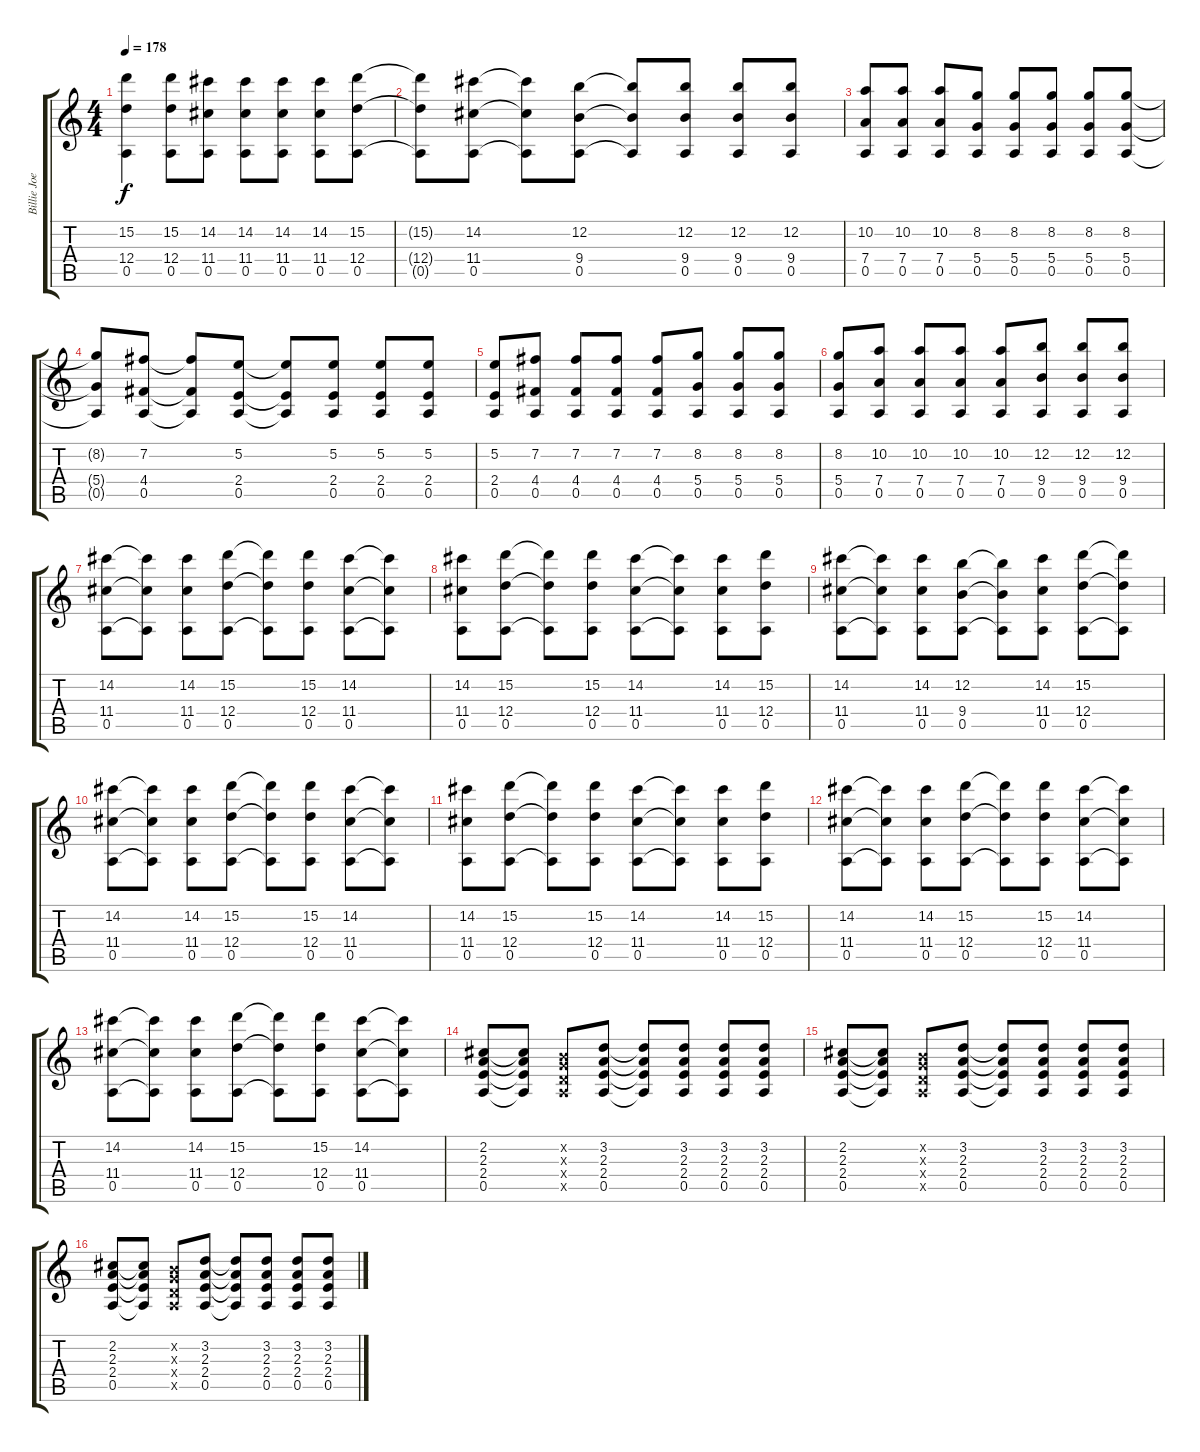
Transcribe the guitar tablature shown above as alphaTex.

\track ("Billie Joe - Lead Guitar" "Billie Joe") {instrument distortionguitar}
\staff {score tabs}
\tuning (E4 B3 G3 D3 A2 E2) {hide}
\ts (4 4)
\tempo 178
\clef g2
\ks c
(15.2 12.4 0.5).4{dy f} (15.2 12.4 0.5).8 (14.2 11.4 0.5).8 (14.2 11.4 0.5).8 (14.2 11.4 0.5).8 (14.2 11.4 0.5).8 (15.2 12.4 0.5).8 |
(15.2{t} 12.4{t} 0.5{t}).8 (14.2 11.4 0.5).8 (14.2{t} 11.4{t} 0.5{t}).8 (12.2 9.4 0.5).8 (12.2{t} 9.4{t} 0.5{t}).8 (12.2 9.4 0.5).8 (12.2 9.4 0.5).8 (12.2 9.4 0.5).8 |
(10.2 7.4 0.5).8 (10.2 7.4 0.5).8 (10.2 7.4 0.5).8 (8.2 5.4 0.5).8 (8.2 5.4 0.5).8 (8.2 5.4 0.5).8 (8.2 5.4 0.5).8 (8.2 5.4 0.5).8 |
(8.2{t} 5.4{t} 0.5{t}).8 (7.2 4.4 0.5).8 (7.2{t} 4.4{t} 0.5{t}).8 (5.2 2.4 0.5).8 (5.2{t} 2.4{t} 0.5{t}).8 (5.2 2.4 0.5).8 (5.2 2.4 0.5).8 (5.2 2.4 0.5).8 |
(5.2 2.4 0.5).8 (7.2 4.4 0.5).8 (7.2 4.4 0.5).8 (7.2 4.4 0.5).8 (7.2 4.4 0.5).8 (8.2 5.4 0.5).8 (8.2 5.4 0.5).8 (8.2 5.4 0.5).8 |
(8.2 5.4 0.5).8 (10.2 7.4 0.5).8 (10.2 7.4 0.5).8 (10.2 7.4 0.5).8 (10.2 7.4 0.5).8 (12.2 9.4 0.5).8 (12.2 9.4 0.5).8 (12.2 9.4 0.5).8 |
(14.2 11.4 0.5).8 (14.2{t} 11.4{t} 0.5{t}).8 (14.2 11.4 0.5).8 (15.2 12.4 0.5).8 (15.2{t} 12.4{t} 0.5{t}).8 (15.2 12.4 0.5).8 (14.2 11.4 0.5).8 (14.2{t} 11.4{t} 0.5{t}).8 |
(14.2 11.4 0.5).8 (15.2 12.4 0.5).8 (15.2{t} 12.4{t} 0.5{t}).8 (15.2 12.4 0.5).8 (14.2 11.4 0.5).8 (14.2{t} 11.4{t} 0.5{t}).8 (14.2 11.4 0.5).8 (15.2 12.4 0.5).8 |
(14.2 11.4 0.5).8 (14.2{t} 11.4{t} 0.5{t}).8 (14.2 11.4 0.5).8 (12.2 9.4 0.5).8 (12.2{t} 9.4{t} 0.5{t}).8 (14.2 11.4 0.5).8 (15.2 12.4 0.5).8 (15.2{t} 12.4{t} 0.5{t}).8 |
(14.2 11.4 0.5).8 (14.2{t} 11.4{t} 0.5{t}).8 (14.2 11.4 0.5).8 (15.2 12.4 0.5).8 (15.2{t} 12.4{t} 0.5{t}).8 (15.2 12.4 0.5).8 (14.2 11.4 0.5).8 (14.2{t} 11.4{t} 0.5{t}).8 |
(14.2 11.4 0.5).8 (15.2 12.4 0.5).8 (15.2{t} 12.4{t} 0.5{t}).8 (15.2 12.4 0.5).8 (14.2 11.4 0.5).8 (14.2{t} 11.4{t} 0.5{t}).8 (14.2 11.4 0.5).8 (15.2 12.4 0.5).8 |
(14.2 11.4 0.5).8 (14.2{t} 11.4{t} 0.5{t}).8 (14.2 11.4 0.5).8 (15.2 12.4 0.5).8 (15.2{t} 12.4{t} 0.5{t}).8 (15.2 12.4 0.5).8 (14.2 11.4 0.5).8 (14.2{t} 11.4{t} 0.5{t}).8 |
(14.2 11.4 0.5).8 (14.2{t} 11.4{t} 0.5{t}).8 (14.2 11.4 0.5).8 (15.2 12.4 0.5).8 (15.2{t} 12.4{t} 0.5{t}).8 (15.2 12.4 0.5).8 (14.2 11.4 0.5).8 (14.2{t} 11.4{t} 0.5{t}).8 |
(2.2 2.3 2.4 0.5).8 (2.2{t} 2.3{t} 2.4{t} 0.5{t}).8 (0.2{x} 0.3{x} 0.4{x} 0.5{x}).8 (3.2 2.3 2.4 0.5).8 (3.2{t} 2.3{t} 2.4{t} 0.5{t}).8 (3.2 2.3 2.4 0.5).8 (3.2 2.3 2.4 0.5).8 (3.2 2.3 2.4 0.5).8 |
(2.2 2.3 2.4 0.5).8 (2.2{t} 2.3{t} 2.4{t} 0.5{t}).8 (0.2{x} 0.3{x} 0.4{x} 0.5{x}).8 (3.2 2.3 2.4 0.5).8 (3.2{t} 2.3{t} 2.4{t} 0.5{t}).8 (3.2 2.3 2.4 0.5).8 (3.2 2.3 2.4 0.5).8 (3.2 2.3 2.4 0.5).8 |
(2.2 2.3 2.4 0.5).8 (2.2{t} 2.3{t} 2.4{t} 0.5{t}).8 (0.2{x} 0.3{x} 0.4{x} 0.5{x}).8 (3.2 2.3 2.4 0.5).8 (3.2{t} 2.3{t} 2.4{t} 0.5{t}).8 (3.2 2.3 2.4 0.5).8 (3.2 2.3 2.4 0.5).8 (3.2 2.3 2.4 0.5).8
